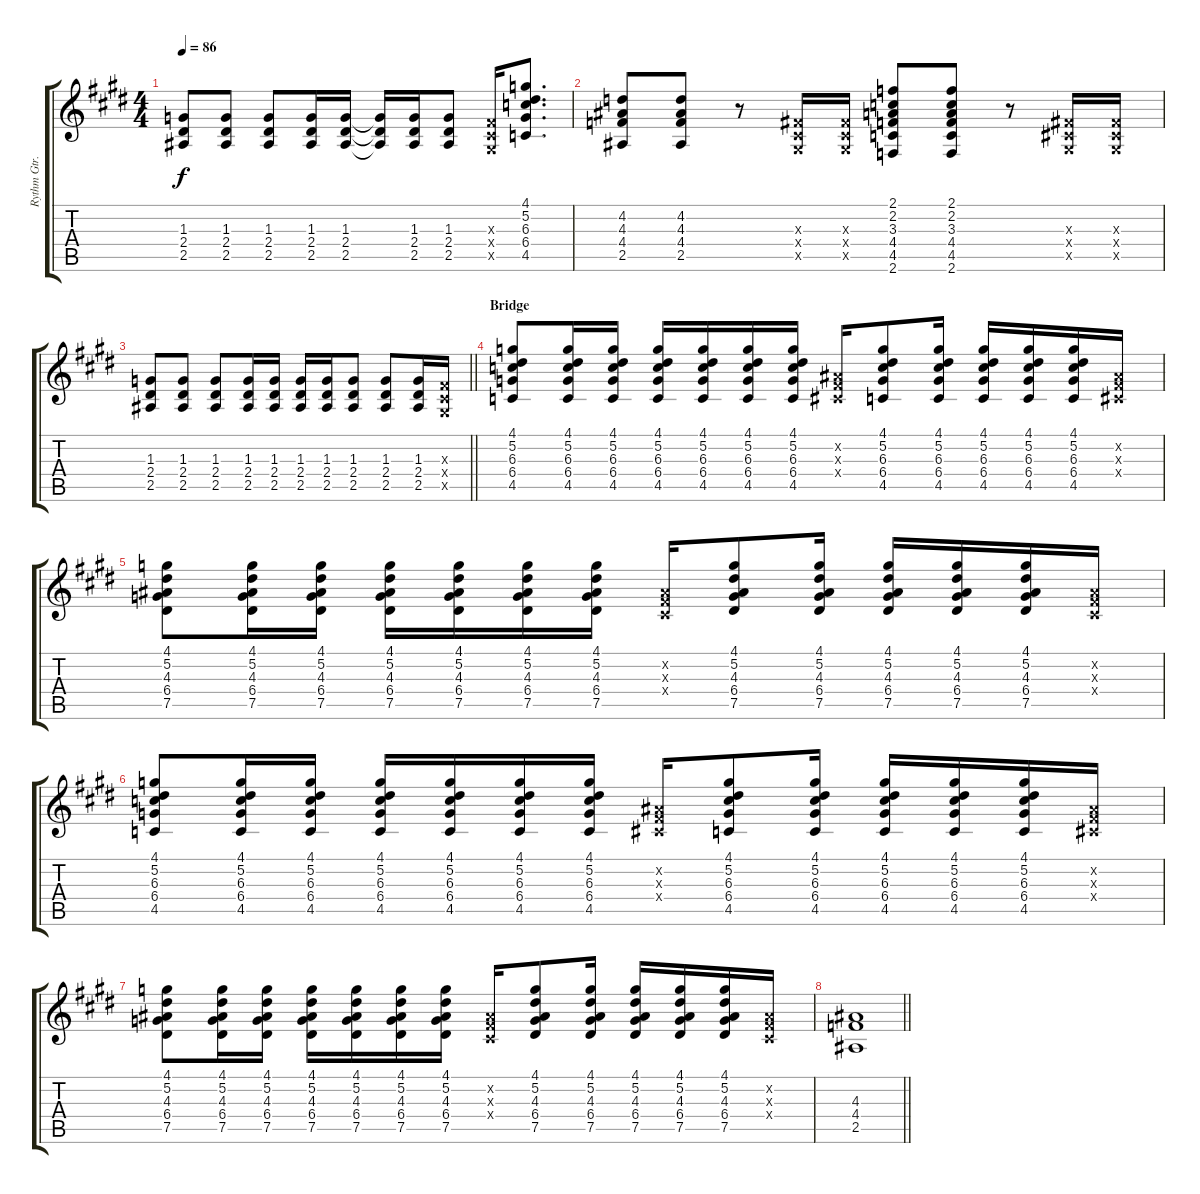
\track ("Rythm Gtr." "Rythm Gtr.") {instrument acousticguitarsteel}
\staff {score tabs}
\tuning (Eb4 Bb3 Gb3 Db3 Ab2 Eb2) {hide}
\ts (4 4)
\tempo 86
\clef g2
\ks e
(1.3 2.4 2.5).8{dy f} (1.3 2.4 2.5).8 (1.3 2.4 2.5).8 (1.3 2.4 2.5).16 (1.3 2.4 2.5).16 (1.3{t} 2.4{t} 2.5{t}).16 (1.3 2.4 2.5).16 (1.3 2.4 2.5).8 (0.3{x} 0.4{x} 0.5{x}).16 (4.1 5.2 6.3 6.4 4.5).8{d} |
(4.2 4.3 4.4 2.5).8 (4.2 4.3 4.4 2.5).8 r.8 (0.3{x} 0.4{x} 0.5{x}).16 (0.3{x} 0.4{x} 0.5{x}).16 (2.1 2.2 3.3 4.4 4.5 2.6).8 (2.1 2.2 3.3 4.4 4.5 2.6).8 r.8 (0.3{x} 0.4{x} 0.5{x}).16 (0.3{x} 0.4{x} 0.5{x}).16 |
\barLineRight lightlight
(1.3 2.4 2.5).8 (1.3 2.4 2.5).8 (1.3 2.4 2.5).8 (1.3 2.4 2.5).16 (1.3 2.4 2.5).16 (1.3 2.4 2.5).16 (1.3 2.4 2.5).16 (1.3 2.4 2.5).8 (1.3 2.4 2.5).8 (1.3 2.4 2.5).16 (0.3{x} 0.4{x} 0.5{x}).16 |
\section ("" "Bridge")
(4.1 5.2 6.3 6.4 4.5).8 (4.1 5.2 6.3 6.4 4.5).16 (4.1 5.2 6.3 6.4 4.5).16 (4.1 5.2 6.3 6.4 4.5).16 (4.1 5.2 6.3 6.4 4.5).16 (4.1 5.2 6.3 6.4 4.5).16 (4.1 5.2 6.3 6.4 4.5).16 (0.2{x} 0.3{x} 0.4{x}).16 (4.1 5.2 6.3 6.4 4.5).8 (4.1 5.2 6.3 6.4 4.5).16 (4.1 5.2 6.3 6.4 4.5).16 (4.1 5.2 6.3 6.4 4.5).16 (4.1 5.2 6.3 6.4 4.5).16 (0.2{x} 0.3{x} 0.4{x}).16 |
(4.1 5.2 4.3 6.4 7.5).8 (4.1 5.2 4.3 6.4 7.5).16 (4.1 5.2 4.3 6.4 7.5).16 (4.1 5.2 4.3 6.4 7.5).16 (4.1 5.2 4.3 6.4 7.5).16 (4.1 5.2 4.3 6.4 7.5).16 (4.1 5.2 4.3 6.4 7.5).16 (0.2{x} 0.3{x} 0.4{x}).16 (4.1 5.2 4.3 6.4 7.5).8 (4.1 5.2 4.3 6.4 7.5).16 (4.1 5.2 4.3 6.4 7.5).16 (4.1 5.2 4.3 6.4 7.5).16 (4.1 5.2 4.3 6.4 7.5).16 (0.2{x} 0.3{x} 0.4{x}).16 |
(4.1 5.2 6.3 6.4 4.5).8 (4.1 5.2 6.3 6.4 4.5).16 (4.1 5.2 6.3 6.4 4.5).16 (4.1 5.2 6.3 6.4 4.5).16 (4.1 5.2 6.3 6.4 4.5).16 (4.1 5.2 6.3 6.4 4.5).16 (4.1 5.2 6.3 6.4 4.5).16 (0.2{x} 0.3{x} 0.4{x}).16 (4.1 5.2 6.3 6.4 4.5).8 (4.1 5.2 6.3 6.4 4.5).16 (4.1 5.2 6.3 6.4 4.5).16 (4.1 5.2 6.3 6.4 4.5).16 (4.1 5.2 6.3 6.4 4.5).16 (0.2{x} 0.3{x} 0.4{x}).16 |
(4.1 5.2 4.3 6.4 7.5).8 (4.1 5.2 4.3 6.4 7.5).16 (4.1 5.2 4.3 6.4 7.5).16 (4.1 5.2 4.3 6.4 7.5).16 (4.1 5.2 4.3 6.4 7.5).16 (4.1 5.2 4.3 6.4 7.5).16 (4.1 5.2 4.3 6.4 7.5).16 (0.2{x} 0.3{x} 0.4{x}).16 (4.1 5.2 4.3 6.4 7.5).8 (4.1 5.2 4.3 6.4 7.5).16 (4.1 5.2 4.3 6.4 7.5).16 (4.1 5.2 4.3 6.4 7.5).16 (4.1 5.2 4.3 6.4 7.5).16 (0.2{x} 0.3{x} 0.4{x}).16 |
\barLineRight lightlight
(4.3 4.4 2.5).1
